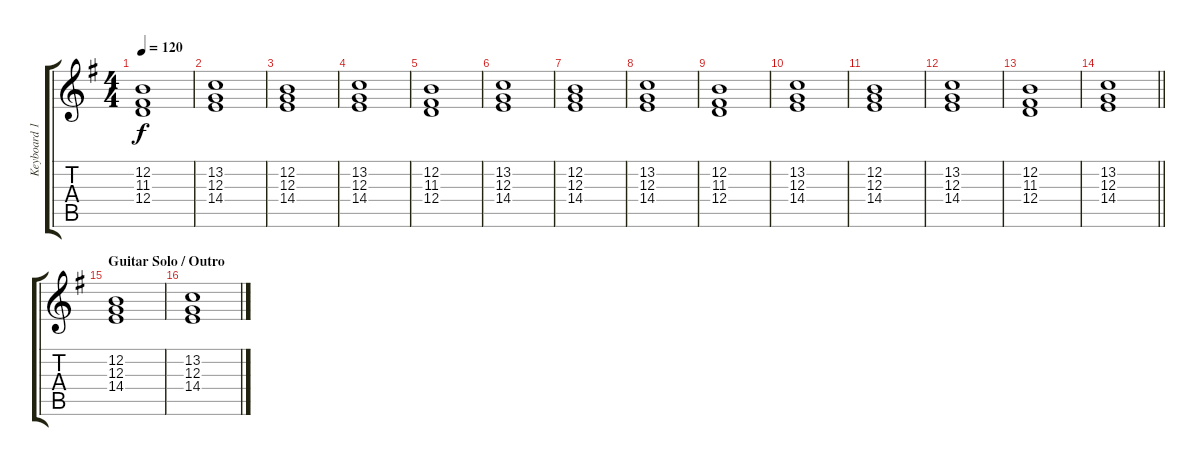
\track ("Keyboard 1" "Keyboard 1") {instrument stringensemble1}
\staff {score tabs}
\tuning (E4 B3 G3 D3 A2 E2) {hide}
\ts (4 4)
\tempo 120
\clef g2
\ks g
(12.2 11.3 12.4).1{dy f} |
(13.2 12.3 14.4).1 |
(12.2 12.3 14.4).1 |
(13.2 12.3 14.4).1 |
(12.2 11.3 12.4).1 |
(13.2 12.3 14.4).1 |
(12.2 12.3 14.4).1 |
(13.2 12.3 14.4).1 |
(12.2 11.3 12.4).1 |
(13.2 12.3 14.4).1 |
(12.2 12.3 14.4).1 |
(13.2 12.3 14.4).1 |
(12.2 11.3 12.4).1 |
\barLineRight lightlight
(13.2 12.3 14.4).1 |
\section ("" "Guitar Solo / Outro")
(12.2 12.3 14.4).1 |
(13.2 12.3 14.4).1
